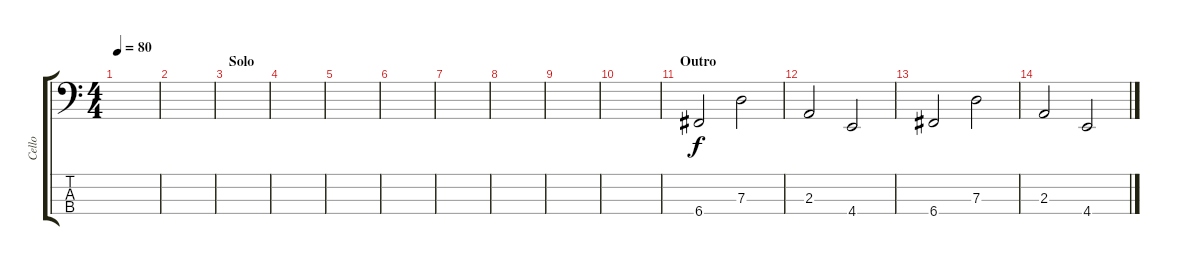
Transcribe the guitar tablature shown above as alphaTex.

\track ("Cello" "Cello") {instrument cello}
\staff {score tabs}
\tuning (A3 D3 G2 C2) {hide}
\ts (4 4)
\tempo 80
\clef f4
\ks c
|
|
\section ("" "Solo")
|
|
|
|
|
|
|
|
\section ("" "Outro")
6.4.2 7.3.2 |
2.3.2 4.4.2 |
6.4.2 7.3.2 |
2.3.2 4.4.2
